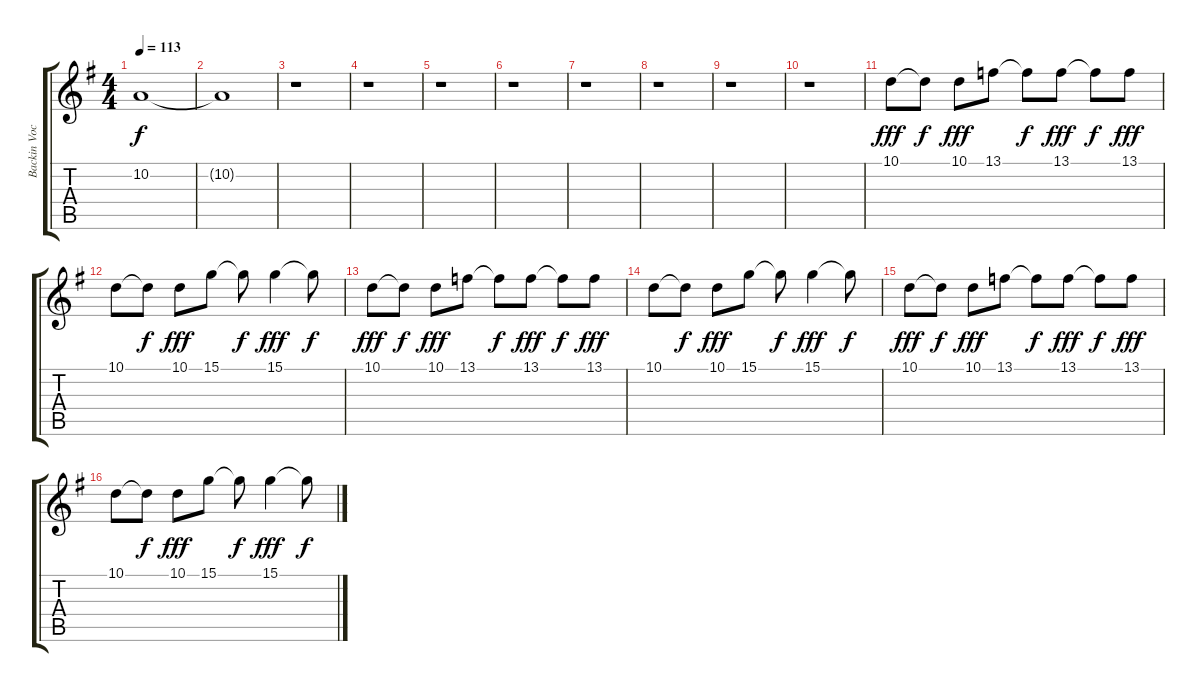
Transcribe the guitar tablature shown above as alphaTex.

\track ("Backin Vocals" "Backin Voc") {instrument baritonesax}
\staff {score tabs}
\tuning (E4 B3 G3 D3 A2 E2) {hide}
\ts (4 4)
\tempo 113
\clef g2
\ks g
10.2{t}.1{dy f} |
10.2{t}.1 |
r.1 |
r.1 |
r.1 |
r.1 |
r.1 |
r.1 |
r.1 |
r.1 |
10.1.8{dy fff} 10.1{t}.8{dy f} 10.1.8{dy fff} 13.1.8 13.1{t}.8{dy f} 13.1.8{dy fff} 13.1{t}.8{dy f} 13.1.8{dy fff} |
10.1.8 10.1{t}.8{dy f} 10.1.8{dy fff} 15.1.8 15.1{t}.8{dy f} 15.1.4{dy fff} 15.1{t}.8{dy f} |
10.1.8{dy fff} 10.1{t}.8{dy f} 10.1.8{dy fff} 13.1.8 13.1{t}.8{dy f} 13.1.8{dy fff} 13.1{t}.8{dy f} 13.1.8{dy fff} |
10.1.8 10.1{t}.8{dy f} 10.1.8{dy fff} 15.1.8 15.1{t}.8{dy f} 15.1.4{dy fff} 15.1{t}.8{dy f} |
10.1.8{dy fff} 10.1{t}.8{dy f} 10.1.8{dy fff} 13.1.8 13.1{t}.8{dy f} 13.1.8{dy fff} 13.1{t}.8{dy f} 13.1.8{dy fff} |
10.1.8 10.1{t}.8{dy f} 10.1.8{dy fff} 15.1.8 15.1{t}.8{dy f} 15.1.4{dy fff} 15.1{t}.8{dy f}
